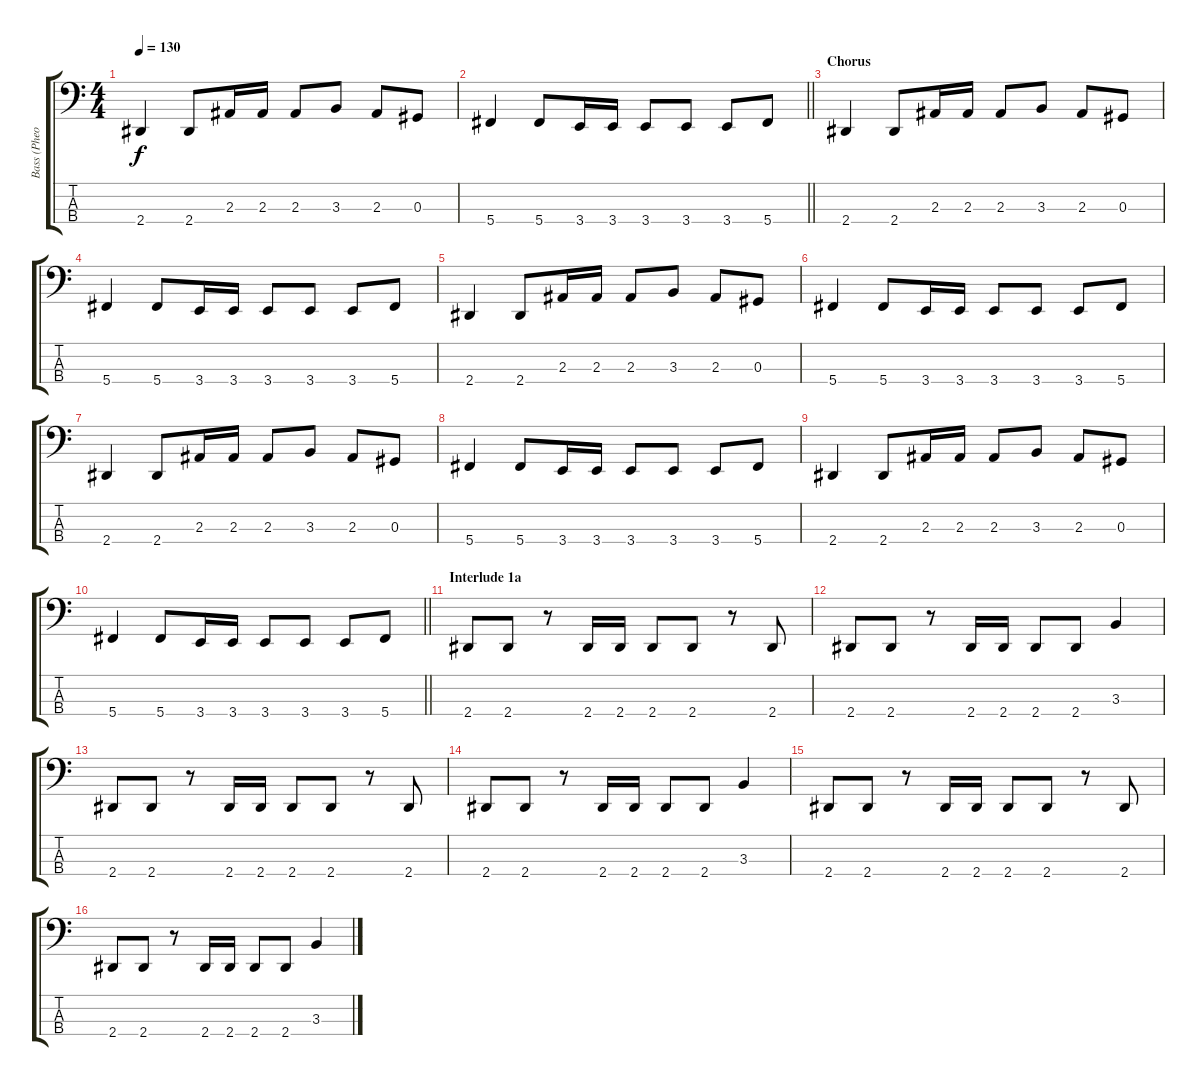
\track ("Bass (Pheonix)" "Bass (Pheo") {instrument electricbassfinger}
\staff {score tabs}
\tuning (Gb2 Db2 Ab1 Db1) {hide}
\ts (4 4)
\tempo 130
\clef f4
\ks c
2.4.4{dy f} 2.4.8 2.3.16 2.3.16 2.3.8 3.3.8 2.3.8 0.3.8 |
\barLineRight lightlight
5.4.4 5.4.8 3.4.16 3.4.16 3.4.8 3.4.8 3.4.8 5.4.8 |
\section ("" "Chorus")
2.4.4 2.4.8 2.3.16 2.3.16 2.3.8 3.3.8 2.3.8 0.3.8 |
5.4.4 5.4.8 3.4.16 3.4.16 3.4.8 3.4.8 3.4.8 5.4.8 |
2.4.4 2.4.8 2.3.16 2.3.16 2.3.8 3.3.8 2.3.8 0.3.8 |
5.4.4 5.4.8 3.4.16 3.4.16 3.4.8 3.4.8 3.4.8 5.4.8 |
2.4.4 2.4.8 2.3.16 2.3.16 2.3.8 3.3.8 2.3.8 0.3.8 |
5.4.4 5.4.8 3.4.16 3.4.16 3.4.8 3.4.8 3.4.8 5.4.8 |
2.4.4 2.4.8 2.3.16 2.3.16 2.3.8 3.3.8 2.3.8 0.3.8 |
\barLineRight lightlight
5.4.4 5.4.8 3.4.16 3.4.16 3.4.8 3.4.8 3.4.8 5.4.8 |
\section ("" "Interlude 1a")
2.4.8 2.4.8 r.8 2.4.16 2.4.16 2.4.8 2.4.8 r.8 2.4.8 |
2.4.8 2.4.8 r.8 2.4.16 2.4.16 2.4.8 2.4.8 3.3.4 |
2.4.8 2.4.8 r.8 2.4.16 2.4.16 2.4.8 2.4.8 r.8 2.4.8 |
2.4.8 2.4.8 r.8 2.4.16 2.4.16 2.4.8 2.4.8 3.3.4 |
2.4.8 2.4.8 r.8 2.4.16 2.4.16 2.4.8 2.4.8 r.8 2.4.8 |
2.4.8 2.4.8 r.8 2.4.16 2.4.16 2.4.8 2.4.8 3.3.4
